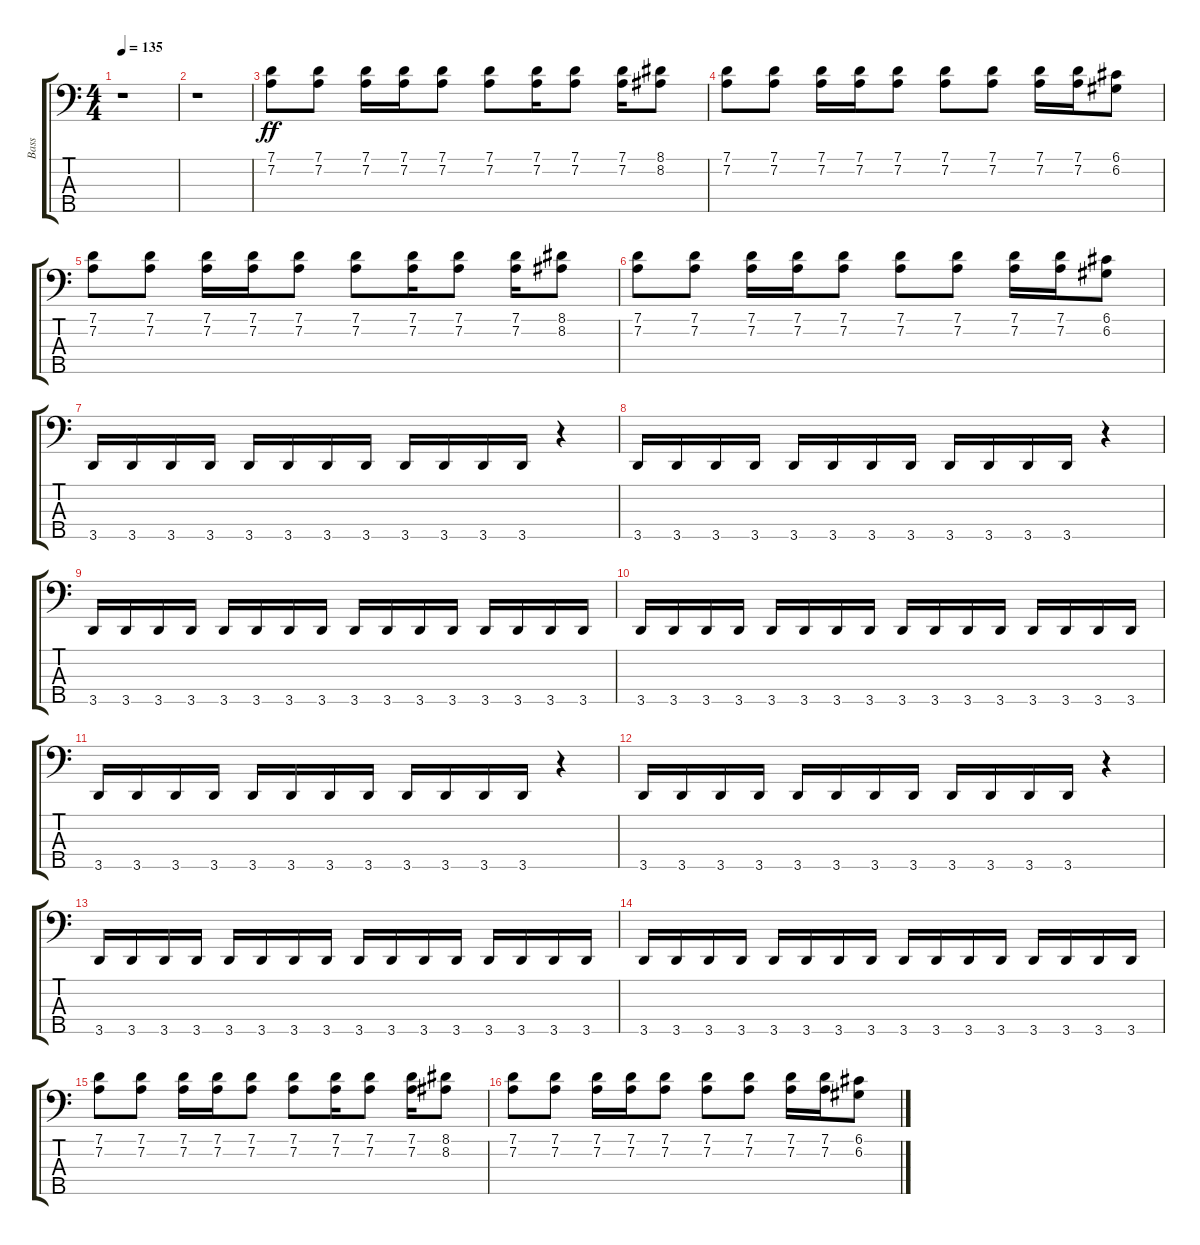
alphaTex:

\track ("Bass" "Bass") {instrument electricbasspick}
\staff {score tabs}
\tuning (G2 D2 A1 E1 B0) {hide}
\ts (4 4)
\tempo 135
\clef f4
\ks c
r.1{dy ff} |
r.1 |
(7.1 7.2).8 (7.1 7.2).8 (7.1 7.2).16 (7.1 7.2).16 (7.1 7.2).8 (7.1 7.2).8 (7.1 7.2).16 (7.1 7.2).8 (7.1 7.2).16 (8.1 8.2).8 |
(7.1 7.2).8 (7.1 7.2).8 (7.1 7.2).16 (7.1 7.2).16 (7.1 7.2).8 (7.1 7.2).8 (7.1 7.2).8 (7.1 7.2).16 (7.1 7.2).16 (6.1 6.2).8 |
(7.1 7.2).8 (7.1 7.2).8 (7.1 7.2).16 (7.1 7.2).16 (7.1 7.2).8 (7.1 7.2).8 (7.1 7.2).16 (7.1 7.2).8 (7.1 7.2).16 (8.1 8.2).8 |
(7.1 7.2).8 (7.1 7.2).8 (7.1 7.2).16 (7.1 7.2).16 (7.1 7.2).8 (7.1 7.2).8 (7.1 7.2).8 (7.1 7.2).16 (7.1 7.2).16 (6.1 6.2).8 |
3.5.16{volume 16} 3.5.16 3.5.16 3.5.16 3.5.16 3.5.16 3.5.16 3.5.16 3.5.16 3.5.16 3.5.16 3.5.16 r.4 |
3.5.16 3.5.16 3.5.16 3.5.16 3.5.16 3.5.16 3.5.16 3.5.16 3.5.16 3.5.16 3.5.16 3.5.16 r.4 |
3.5.16 3.5.16 3.5.16 3.5.16 3.5.16 3.5.16 3.5.16 3.5.16 3.5.16 3.5.16 3.5.16 3.5.16 3.5.16 3.5.16 3.5.16 3.5.16 |
3.5.16 3.5.16 3.5.16 3.5.16 3.5.16 3.5.16 3.5.16 3.5.16 3.5.16 3.5.16 3.5.16 3.5.16 3.5.16 3.5.16 3.5.16 3.5.16 |
3.5.16 3.5.16 3.5.16 3.5.16 3.5.16 3.5.16 3.5.16 3.5.16 3.5.16 3.5.16 3.5.16 3.5.16 r.4 |
3.5.16 3.5.16 3.5.16 3.5.16 3.5.16 3.5.16 3.5.16 3.5.16 3.5.16 3.5.16 3.5.16 3.5.16 r.4 |
3.5.16 3.5.16 3.5.16 3.5.16 3.5.16 3.5.16 3.5.16 3.5.16 3.5.16 3.5.16 3.5.16 3.5.16 3.5.16 3.5.16 3.5.16 3.5.16 |
3.5.16 3.5.16 3.5.16 3.5.16 3.5.16 3.5.16 3.5.16 3.5.16 3.5.16 3.5.16 3.5.16 3.5.16 3.5.16 3.5.16 3.5.16 3.5.16 |
(7.1 7.2).8{volume 14} (7.1 7.2).8 (7.1 7.2).16 (7.1 7.2).16 (7.1 7.2).8 (7.1 7.2).8 (7.1 7.2).16 (7.1 7.2).8 (7.1 7.2).16 (8.1 8.2).8 |
(7.1 7.2).8 (7.1 7.2).8 (7.1 7.2).16 (7.1 7.2).16 (7.1 7.2).8 (7.1 7.2).8 (7.1 7.2).8 (7.1 7.2).16 (7.1 7.2).16 (6.1 6.2).8
